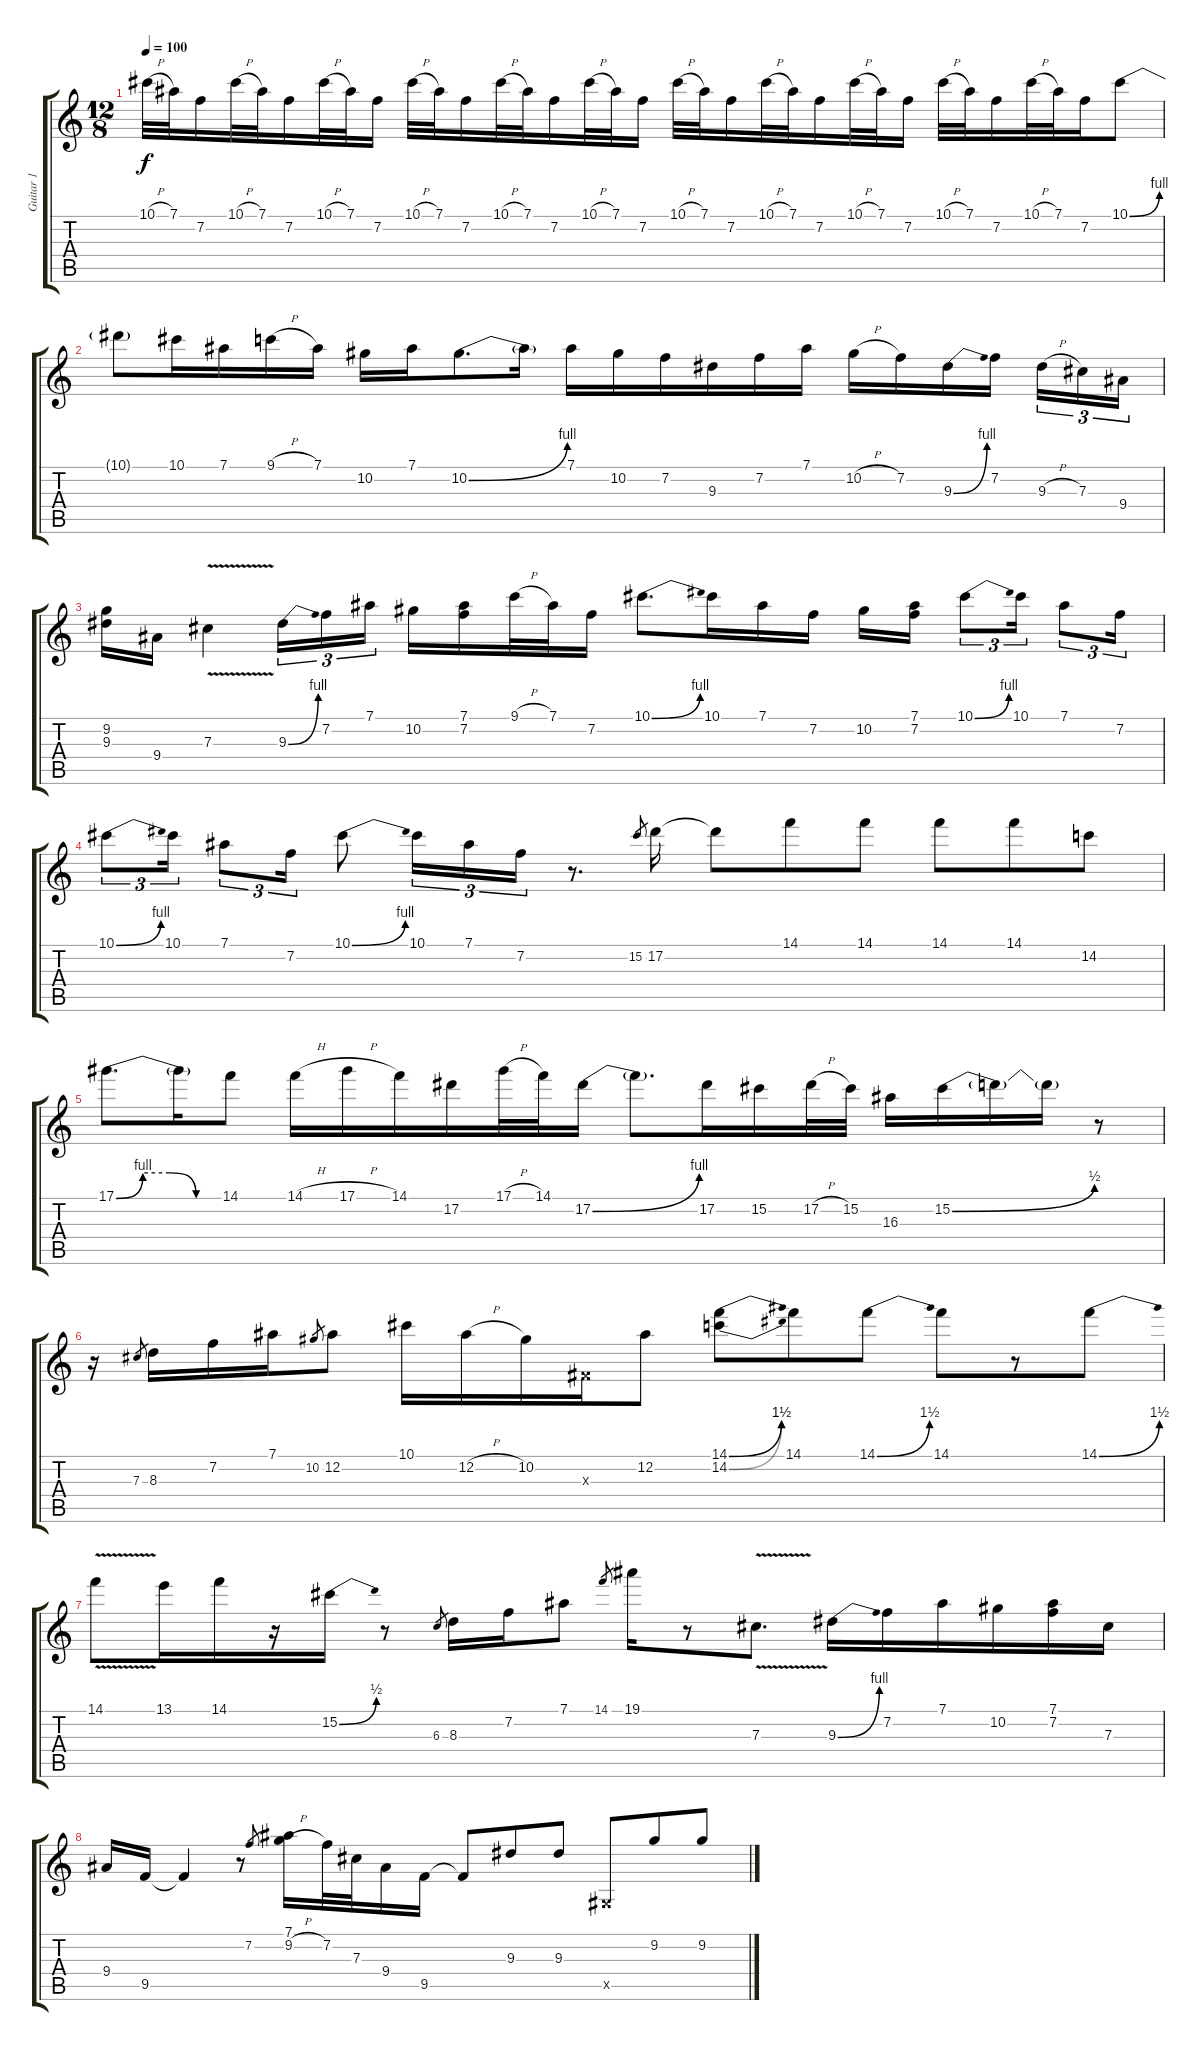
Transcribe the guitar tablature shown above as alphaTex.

\track ("Guitar 1" "Guitar 1") {instrument overdrivenguitar}
\staff {score tabs}
\tuning (Eb4 Bb3 Gb3 Db3 Ab2 Eb2) {hide}
\ts (12 8)
\tempo 100
\clef g2
\ks c
10.1{h}.32{dy f} 7.1.32 7.2.16 10.1{h}.32 7.1.32 7.2.16 10.1{h}.32 7.1.32 7.2.16 10.1{h}.32 7.1.32 7.2.16 10.1{h}.32 7.1.32 7.2.16 10.1{h}.32 7.1.32 7.2.16 10.1{h}.32 7.1.32 7.2.16 10.1{h}.32 7.1.32 7.2.16 10.1{h}.32 7.1.32 7.2.16 10.1{h}.32 7.1.32 7.2.16 10.1{h}.32 7.1.32 7.2.16 10.1{be (bend 0 0 60 4)}.8 |
10.1{t}.8 10.1.16 7.1.16 9.1{h}.16 7.1.16 10.2.16 7.1.16 10.2{be (bend 0 0 60 4)}.8{d} 10.2{t}.16 7.1.16 10.2.16 7.2.16 9.3.16 7.2.16 7.1.16 10.2{h}.16 7.2.16 9.3{be (bend 0 0 60 4)}.16 7.2.16{beam splitsecondary} 9.3{h}.16{tu (3 2)} 7.3.16{tu (3 2)} 9.4.16{tu (3 2)} |
(9.2 9.3).16 9.4.16 7.3{v}.4 9.3{be (bend 0 0 60 4)}.16{tu (3 2)} 7.2.16{tu (3 2)} 7.1.16{tu (3 2) beam splitsecondary} 10.2.16 (7.1 7.2).16 9.1{h}.32 7.1.32 7.2.16 10.1{be (bend 0 0 60 4)}.8{d} 10.1.16 7.1.16 7.2.16 10.2.16 (7.1 7.2).16 10.1{be (bend 0 0 60 4)}.8{tu (3 2)} 10.1.16{tu (3 2)} 7.1.8{tu (3 2)} 7.2.16{tu (3 2)} |
10.1{be (bend 0 0 60 4)}.8{tu (3 2)} 10.1.16{tu (3 2)} 7.1.8{tu (3 2)} 7.2.16{tu (3 2)} 10.1{be (bend 0 0 60 4)}.8 10.1.16{tu (3 2)} 7.1.16{tu (3 2)} 7.2.16{tu (3 2)} r.8{d} 15.2.8{gr} 17.2.16 17.2{t}.8 14.1.8 14.1.8 14.1.8 14.1.8 14.2.8 |
17.1{be (custom 0 0 15 4 30 4 45 0 60 0)}.8{d} 17.1{t}.16 14.1.8 14.1{h}.16 17.1{h}.16 14.1.16 17.2.16 17.1{h}.32 14.1.32 17.2{be (bend 0 0 60 4)}.16 17.2{t}.8{d} 17.2.16 15.2.16 17.2{h}.32 15.2.32 16.3.16 15.2{be (bend 0 0 60 2)}.16 15.2{t}.16 15.2{t}.16 r.8 |
r.16 7.3.8{gr} 8.3.16 7.2.16 7.1.16 10.2.8{gr} 12.2.8 10.1.16 12.2{h}.16 10.2.16 0.3{x}.16 12.2.8 (14.1{be (bend 0 0 60 6)} 14.2{be (bend 0 0 60 6)}).8 14.1.8 14.1{be (bend 0 0 60 6)}.8 14.1.8 r.8 14.1{be (bend 0 0 60 6)}.8 |
14.1{v}.8 13.1.16 14.1.16 r.16 15.2{be (bend 0 0 60 2)}.16 r.8 6.3.8{gr} 8.3.16 7.2.16 7.1.8 14.1.8{gr} 19.1.16 r.8 7.3{v}.8{d} 9.3{be (bend 0 0 60 4)}.16 7.2.16 7.1.16 10.2.16 (7.1 7.2).16 7.3.16 |
9.4.16 9.5.16 9.5{t}.4 r.8 7.2.8{gr} (7.1 9.2{h}).16 7.2.32 7.3.32 9.4.16 9.5.16 9.5{t}.8 9.3.8 9.3.8 0.5{x}.8 9.2.8 9.2.8
